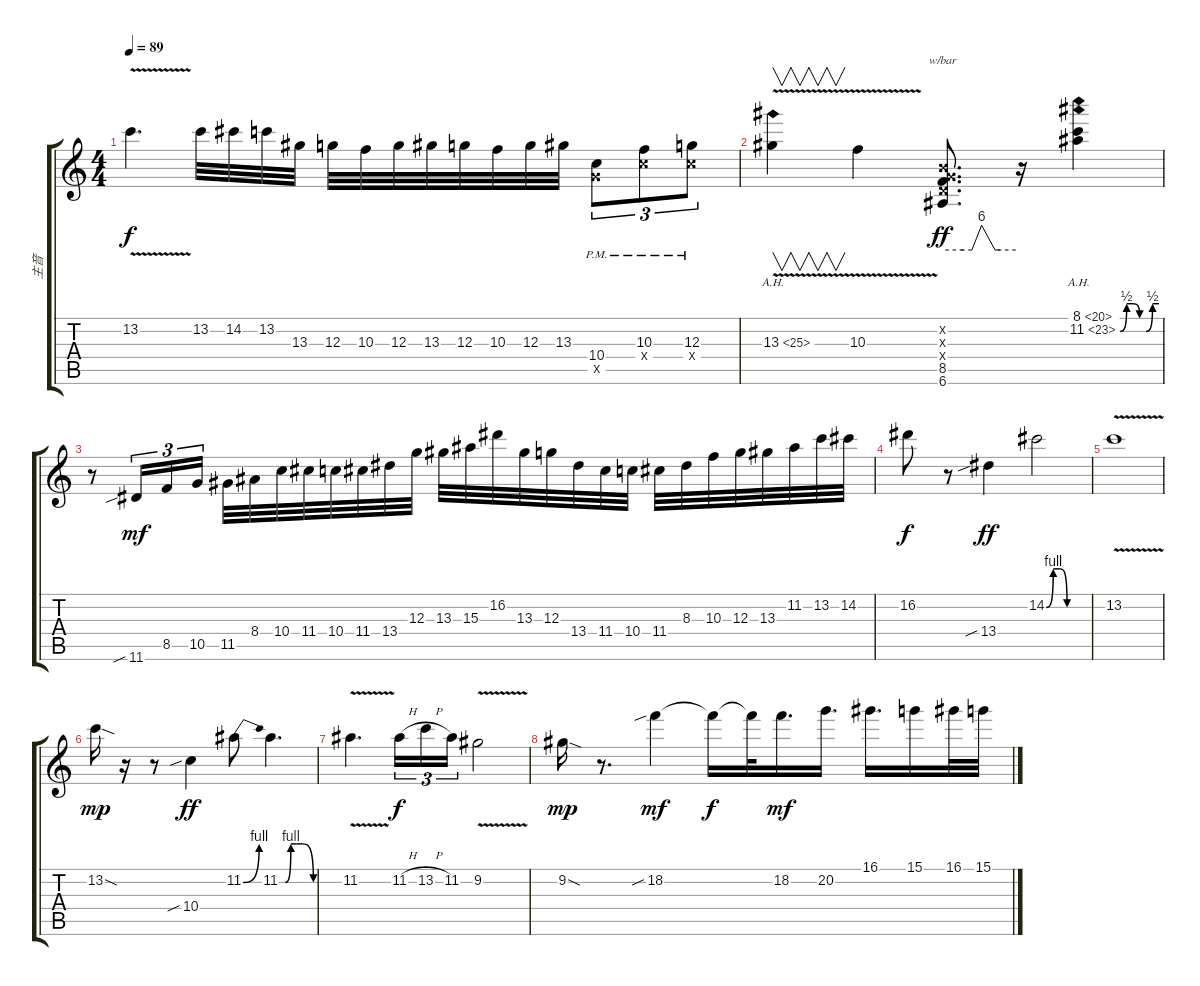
\track ("主音" "主音") {instrument overdrivenguitar}
\staff {score tabs}
\tuning (E4 B3 G3 D3 A2 E2) {hide}
\ts (4 4)
\tempo 89
\clef g2
\ks c
13.2{v}.4{d dy f} 13.2.32 14.2.32 13.2.32 13.3.32 12.3.32 10.3.32 12.3.32 13.3.32 12.3.32 10.3.32 12.3.32 13.3.32 (10.4{pm} 10.5{pm x}).8{tu (3 2)} (10.3{pm} 10.4{x}).8{tu (3 2)} (12.3{pm} 10.4{x}).8{tu (3 2)} |
13.3{ah 12 v}.4{v} 10.3{v}.4 (0.2{x} 0.3{x} 0.4{x} 8.5 6.6).8{d tbe (custom default 0 0 17 0 24 0 32 24 43 0 47 0 60 0) dy ff} r.16 (8.1{ah 12} 11.2{be (custom 0 0 10 2 20 2 30 0 40 0 50 2 60 2) ah 12}).4 |
r.8 11.6{sib}.16{tu (3 2) dy mf} 8.5.16{tu (3 2)} 10.5.16{tu (3 2)} 11.5.32 8.4.32 10.4.32 11.4.32 10.4.32 11.4.32 13.4.32 12.3.32 13.3.32 15.3.32 16.2.32 13.3.32 12.3.32 13.4.32 11.4.32 10.4.32 11.4.32 8.3.32 10.3.32 12.3.32 13.3.32 11.2.32 13.2.32 14.2.32 |
16.2.8{dy f} r.8 13.4{sib}.4{dy ff} 14.2{be (custom 0 0 10 4 20 4 30 0 60 0)}.2 |
13.2{v}.1 |
13.2{sod}.16{dy mp} r.16 r.8 10.4{sib}.4{dy ff} 11.2{be (bend 0 0 60 4)}.8 11.2{be (custom 0 0 10 0 20 4 30 4 40 4 60 0)}.4{d} |
11.2{v}.4{d} 11.2{h}.16{tu (3 2) dy f} 13.2{h}.16{tu (3 2)} 11.2.16{tu (3 2)} 9.2{v}.2 |
9.2{sod}.16{dy mp} r.8{d} 18.2{sib}.4{dy mf} 18.2{t}.16{dy f} 18.2{t}.32 18.2.16{d dy mf} 20.2.16{d} 16.1.16{d} 15.1.16 16.1.32 15.1.32
